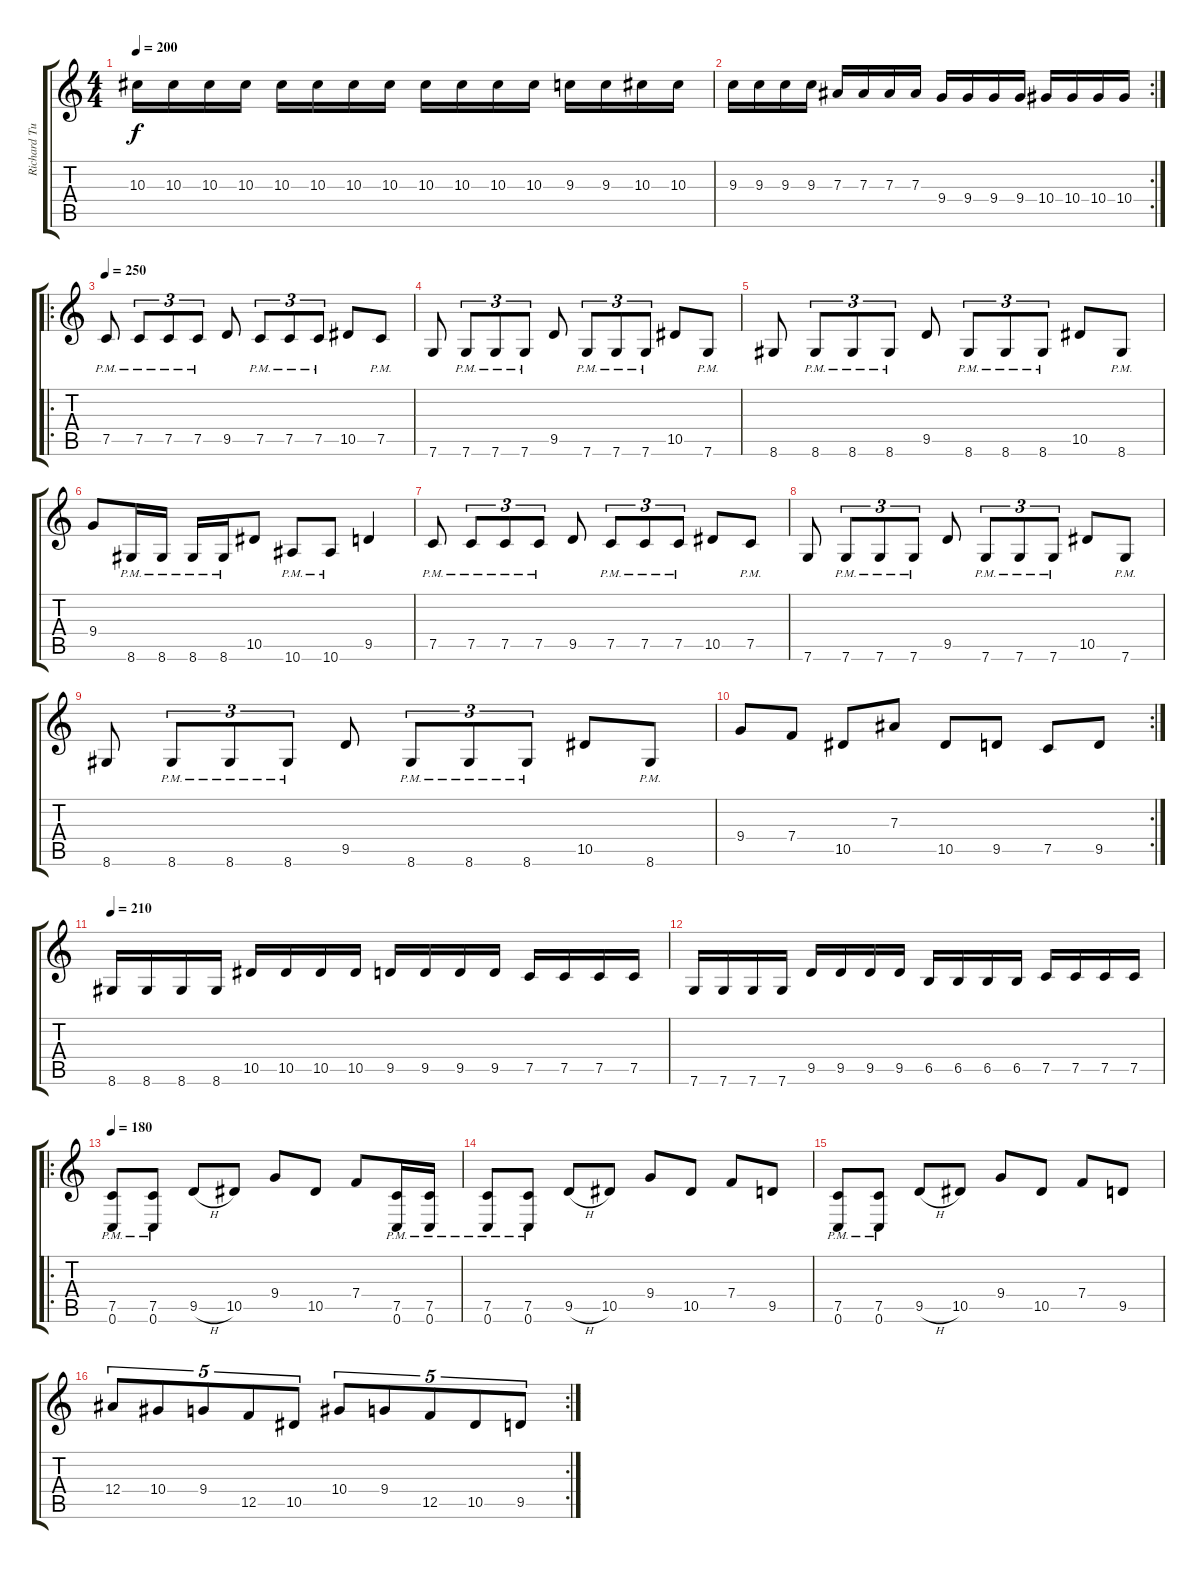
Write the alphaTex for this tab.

\track ("Richard Turbeville" "Richard Tu") {instrument distortionguitar}
\staff {score tabs}
\tuning (C4 G3 Eb3 Bb2 F2 C2) {hide}
\ts (4 4)
\tempo 200
\clef g2
\ks c
10.3.16{dy f} 10.3.16 10.3.16 10.3.16 10.3.16 10.3.16 10.3.16 10.3.16 10.3.16 10.3.16 10.3.16 10.3.16 9.3.16 9.3.16 10.3.16 10.3.16 |
\rc 2
9.3.16 9.3.16 9.3.16 9.3.16 7.3.16 7.3.16 7.3.16 7.3.16 9.4.16 9.4.16 9.4.16 9.4.16 10.4.16 10.4.16 10.4.16 10.4.16 |
\ro
\tempo 250
7.5{pm}.8 7.5{pm}.8{tu (3 2)} 7.5{pm}.8{tu (3 2)} 7.5{pm}.8{tu (3 2)} 9.5.8 7.5{pm}.8{tu (3 2)} 7.5{pm}.8{tu (3 2)} 7.5{pm}.8{tu (3 2)} 10.5.8 7.5{pm}.8 |
7.6.8 7.6{pm}.8{tu (3 2)} 7.6{pm}.8{tu (3 2)} 7.6{pm}.8{tu (3 2)} 9.5.8 7.6{pm}.8{tu (3 2)} 7.6{pm}.8{tu (3 2)} 7.6{pm}.8{tu (3 2)} 10.5.8 7.6{pm}.8 |
8.6.8 8.6{pm}.8{tu (3 2)} 8.6{pm}.8{tu (3 2)} 8.6{pm}.8{tu (3 2)} 9.5.8 8.6{pm}.8{tu (3 2)} 8.6{pm}.8{tu (3 2)} 8.6{pm}.8{tu (3 2)} 10.5.8 8.6{pm}.8 |
9.4.8 8.6{pm}.16 8.6{pm}.16 8.6{pm}.16 8.6{pm}.16 10.5.8 10.6{pm}.8 10.6{pm}.8 9.5.4 |
7.5{pm}.8 7.5{pm}.8{tu (3 2)} 7.5{pm}.8{tu (3 2)} 7.5{pm}.8{tu (3 2)} 9.5.8 7.5{pm}.8{tu (3 2)} 7.5{pm}.8{tu (3 2)} 7.5{pm}.8{tu (3 2)} 10.5.8 7.5{pm}.8 |
7.6.8 7.6{pm}.8{tu (3 2)} 7.6{pm}.8{tu (3 2)} 7.6{pm}.8{tu (3 2)} 9.5.8 7.6{pm}.8{tu (3 2)} 7.6{pm}.8{tu (3 2)} 7.6{pm}.8{tu (3 2)} 10.5.8 7.6{pm}.8 |
8.6.8 8.6{pm}.8{tu (3 2)} 8.6{pm}.8{tu (3 2)} 8.6{pm}.8{tu (3 2)} 9.5.8 8.6{pm}.8{tu (3 2)} 8.6{pm}.8{tu (3 2)} 8.6{pm}.8{tu (3 2)} 10.5.8 8.6{pm}.8 |
\rc 2
9.4.8 7.4.8 10.5.8 7.3.8 10.5.8 9.5.8 7.5.8 9.5.8 |
\tempo 210
8.6.16 8.6.16 8.6.16 8.6.16 10.5.16 10.5.16 10.5.16 10.5.16 9.5.16 9.5.16 9.5.16 9.5.16 7.5.16 7.5.16 7.5.16 7.5.16 |
7.6.16 7.6.16 7.6.16 7.6.16 9.5.16 9.5.16 9.5.16 9.5.16 6.5.16 6.5.16 6.5.16 6.5.16 7.5.16 7.5.16 7.5.16 7.5.16 |
\ro
\tempo 180
(7.5{pm} 0.6{pm}).8 (7.5{pm} 0.6{pm}).8 9.5{h}.8 10.5.8 9.4.8 10.5.8 7.4.8 (7.5{pm} 0.6{pm}).16 (7.5{pm} 0.6{pm}).16 |
(7.5{pm} 0.6{pm}).8 (7.5{pm} 0.6{pm}).8 9.5{h}.8 10.5.8 9.4.8 10.5.8 7.4.8 9.5.8 |
(7.5{pm} 0.6{pm}).8 (7.5{pm} 0.6{pm}).8 9.5{h}.8 10.5.8 9.4.8 10.5.8 7.4.8 9.5.8 |
\rc 2
12.4.8{tu (5 4)} 10.4.8{tu (5 4)} 9.4.8{tu (5 4)} 12.5.8{tu (5 4)} 10.5.8{tu (5 4)} 10.4.8{tu (5 4)} 9.4.8{tu (5 4)} 12.5.8{tu (5 4)} 10.5.8{tu (5 4)} 9.5.8{tu (5 4)}
